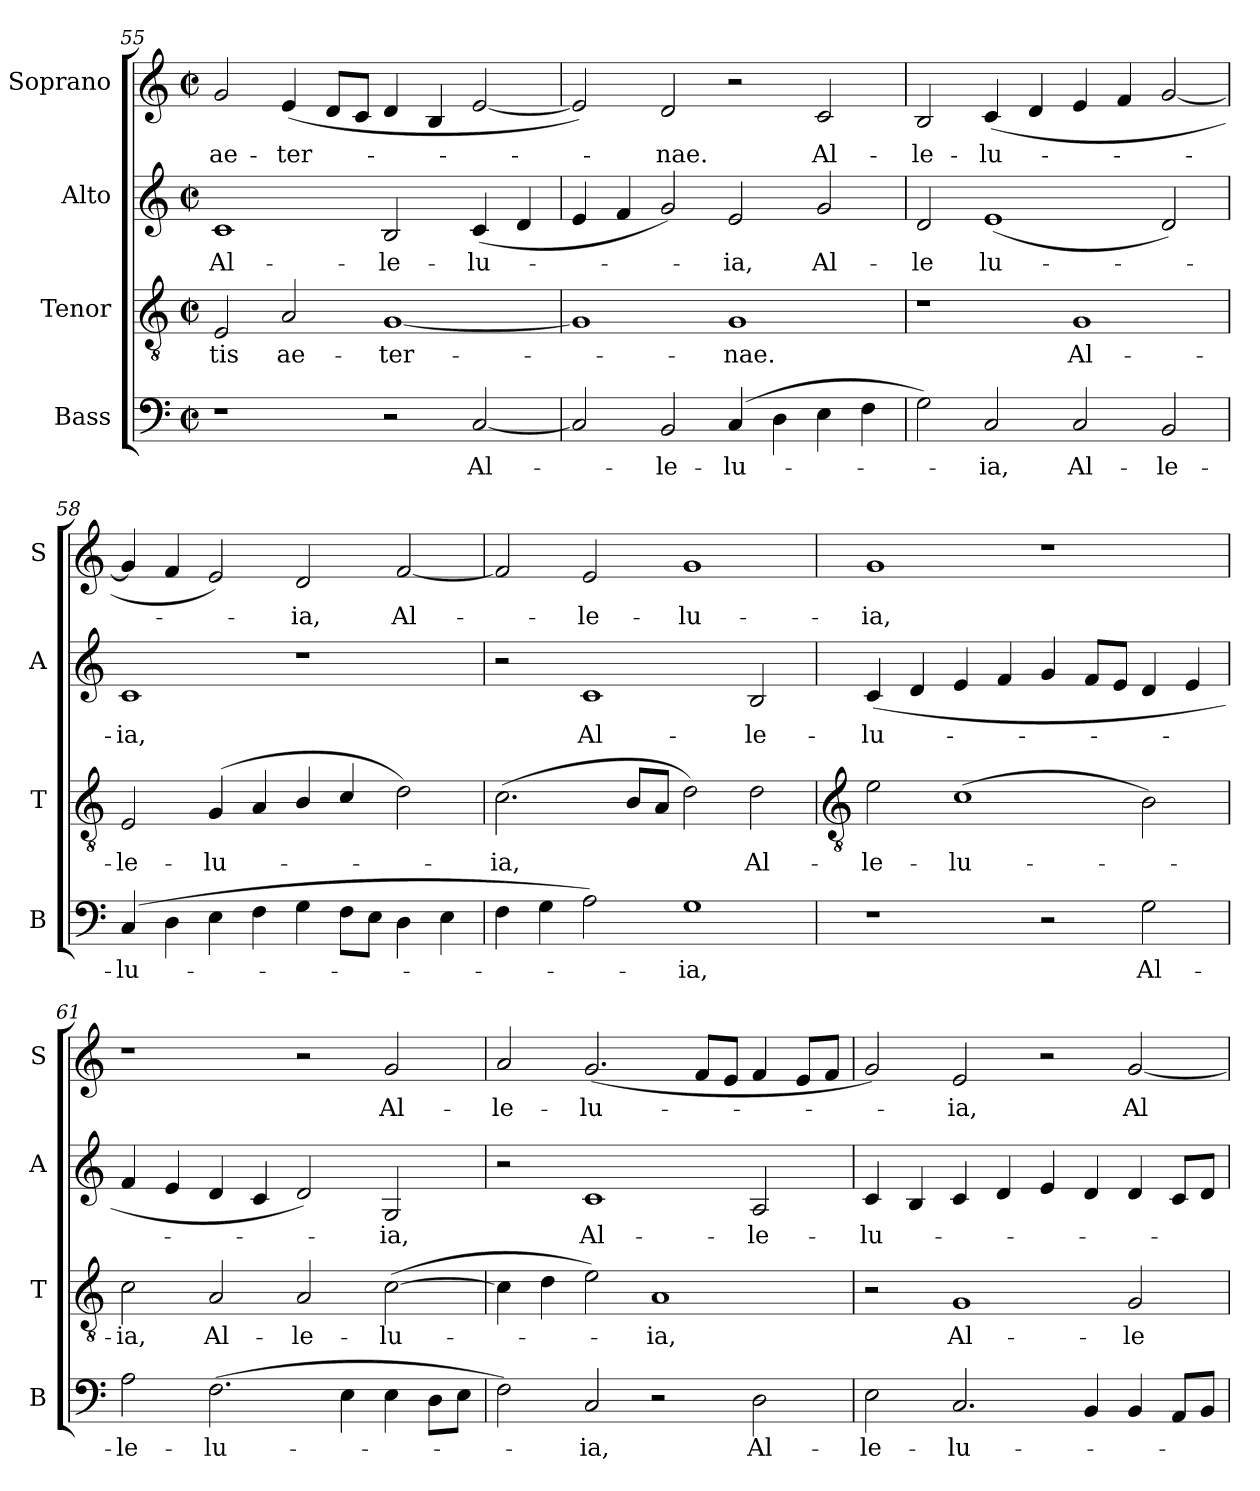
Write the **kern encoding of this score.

**kern	**text	**kern	**text	**kern	**text	**kern	**text
*part4	*part4	*part3	*part3	*part2	*part2	*part1	*part1
*staff4	*staff4	*staff3	*staff3	*staff2	*staff2	*staff1	*staff1
*I"Bass	*	*I"Tenor	*	*I"Alto	*	*I"Soprano	*
*I'B	*	*I'T	*	*I'A	*	*I'S	*
!!LO:LB:g=z
*clefF4	*	*clefGv2	*	*clefG2	*	*clefG2	*
*k[]	*	*k[]	*	*k[]	*	*k[]	*
*C:	*	*C:	*	*C:	*	*C:	*
*M4/2	*	*M4/2	*	*M4/2	*	*M4/2	*
*met(c|)	*	*met(c|)	*	*met(c|)	*	*met(c|)	*
=55	=55	=55	=55	=55	=55	=55	=55
!	!	!	!LO:LY:b	!	!LO:LY:b	!	!LO:LY:b
1r	.	2E	-tis	1c	Al-	2g	ae-
!	!	!	!LO:LY:b	!	!	!	!LO:LY:b
.	.	2A	ae-	.	.	(<4e	-ter-
.	.	.	.	.	.	8dL	.
.	.	.	.	.	.	8cJ	.
!	!	!	!LO:LY:b	!	!LO:LY:b	!	!
2r	.	[1G	-ter-	2B	-le-	4d	.
.	.	.	.	.	.	4B	.
!	!LO:LY:b	!	!	!	!LO:LY:b	!	!
[2C	Al-	.	.	(<4c	-lu-	[2e	.
.	.	.	.	4d	.	.	.
=56	=56	=56	=56	=56	=56	=56	=56
2C]	.	1G]	.	4e	.	2e])	.
.	.	.	.	4f	.	.	.
!	!LO:LY:b	!	!	!	!	!	!LO:LY:b
2BB	le-	.	.	2g)	.	2d	nae.
!	!LO:LY:b	!	!LO:LY:b	!	!LO:LY:b	!	!
(>4C	-lu-	1G	nae.	2e	ia,	2r	.
4D	.	.	.	.	.	.	.
!	!	!	!	!	!LO:LY:b	!	!LO:LY:b
4E	.	.	.	2g	Al-	2c	Al-
4F	.	.	.	.	.	.	.
=57	=57	=57	=57	=57	=57	=57	=57
!	!	!	!	!	!LO:LY:b	!	!LO:LY:b
2G)	.	1r	.	2d	-le	2B	-le-
!	!LO:LY:b	!	!	!	!LO:LY:b	!	!LO:LY:b
2C	ia,	.	.	(<1e	lu-	(<4c	-lu-
.	.	.	.	.	.	4d	.
!	!LO:LY:b	!	!LO:LY:b	!	!	!	!
2C	Al-	1G	Al-	.	.	4e	.
.	.	.	.	.	.	4f	.
!	!LO:LY:b	!	!	!	!	!	!
2BB	-le-	.	.	2d)	.	[2g	.
=58	=58	=58	=58	=58	=58	=58	=58
!	!LO:LY:b	!	!LO:LY:b	!	!LO:LY:b	!	!
(>4C	-lu-	2E	-le-	1c	ia,	4g]	.
4D	.	.	.	.	.	4f	.
!	!	!	!LO:LY:b	!	!	!	!
4E	.	(<4G	-lu-	.	.	2e)	.
4F	.	4A	.	.	.	.	.
!	!	!	!	!	!	!	!LO:LY:b
4G	.	4B/	.	1r	.	2d	ia,
8FL	.	4c/	.	.	.	.	.
8EJ	.	.	.	.	.	.	.
!	!	!	!	!	!	!	!LO:LY:b
4D	.	2d)	.	.	.	[2f	Al-
4E	.	.	.	.	.	.	.
=59	=59	=59	=59	=59	=59	=59	=59
!	!	!	!LO:LY:b	!	!	!	!
4F	.	(>2.c	ia,	2r	.	2f]	.
4G	.	.	.	.	.	.	.
!	!	!	!	!	!LO:LY:b	!	!LO:LY:b
2A)	.	.	.	1c	Al-	2e	le-
.	.	8BL	.	.	.	.	.
.	.	8AJ	.	.	.	.	.
!	!LO:LY:b	!	!	!	!	!	!LO:LY:b
1G	ia,	2d)	.	.	.	1g	-lu-
!	!	!	!LO:LY:b	!	!LO:LY:b	!	!
.	.	2d	Al-	2B	-le-	.	.
!!LO:LB:g=z
=60	=60	=60	=60	=60	=60	=60	=60
*	*	*clefGv2	*	*	*	*	*
!	!	!	!LO:LY:b	!	!LO:LY:b	!	!LO:LY:b
1r	.	2e	-le-	(<4c	-lu-	1g	-ia,
.	.	.	.	4d	.	.	.
!	!	!	!LO:LY:b	!	!	!	!
.	.	(>1c	-lu-	4e	.	.	.
.	.	.	.	4f	.	.	.
2r	.	.	.	4g	.	1r	.
.	.	.	.	8fL	.	.	.
.	.	.	.	8eJ	.	.	.
!	!LO:LY:b	!	!	!	!	!	!
2G	Al-	2B)	.	4d	.	.	.
.	.	.	.	4e	.	.	.
=61	=61	=61	=61	=61	=61	=61	=61
!	!LO:LY:b	!	!LO:LY:b	!	!	!	!
2A	-le-	2c	ia,	4f	.	1r	.
.	.	.	.	4e	.	.	.
!	!LO:LY:b	!	!LO:LY:b	!	!	!	!
(>2.F	-lu-	2A	Al-	4d	.	.	.
.	.	.	.	4c	.	.	.
!	!	!	!LO:LY:b	!	!	!	!
.	.	2A	-le-	2d)	.	2r	.
4E	.	.	.	.	.	.	.
!	!	!	!LO:LY:b	!	!LO:LY:b	!	!LO:LY:b
4E	.	(>[2c	-lu-	2G	ia,	2g	Al-
8DL	.	.	.	.	.	.	.
8EJ	.	.	.	.	.	.	.
=62	=62	=62	=62	=62	=62	=62	=62
!	!	!	!	!	!	!	!LO:LY:b
2F)	.	4c]	.	2r	.	2a	-le-
.	.	4d	.	.	.	.	.
!	!LO:LY:b	!	!	!	!LO:LY:b	!	!LO:LY:b
2C	ia,	2e)	.	1c	Al-	(<2.g	-lu-
!	!	!	!LO:LY:b	!	!	!	!
2r	.	1A	ia,	.	.	.	.
.	.	.	.	.	.	8fL	.
.	.	.	.	.	.	8eJ	.
!	!LO:LY:b	!	!	!	!LO:LY:b	!	!
2D	Al-	.	.	2A	-le-	4f	.
.	.	.	.	.	.	8eL	.
.	.	.	.	.	.	8fJ	.
=63	=63	=63	=63	=63	=63	=63	=63
!	!LO:LY:b	!	!	!	!LO:LY:b	!	!
2E	-le-	2r	.	4c	-lu-	2g)	.
.	.	.	.	4B	.	.	.
!	!LO:LY:b	!	!LO:LY:b	!	!	!	!LO:LY:b
2.C	-lu-	1G	Al-	4c	.	2e	ia,
.	.	.	.	4d	.	.	.
.	.	.	.	4e	.	2r	.
4BB	.	.	.	4d	.	.	.
!	!	!	!LO:LY:b	!	!	!	!LO:LY:b
4BB	.	2G	-le-	4d	.	[2g	Al-
8AAL	.	.	.	8cL	.	.	.
8BBJ	.	.	.	8dJ	.	.	.
=	=	=	=	=	=	=	=
*-	*-	*-	*-	*-	*-	*-	*-
